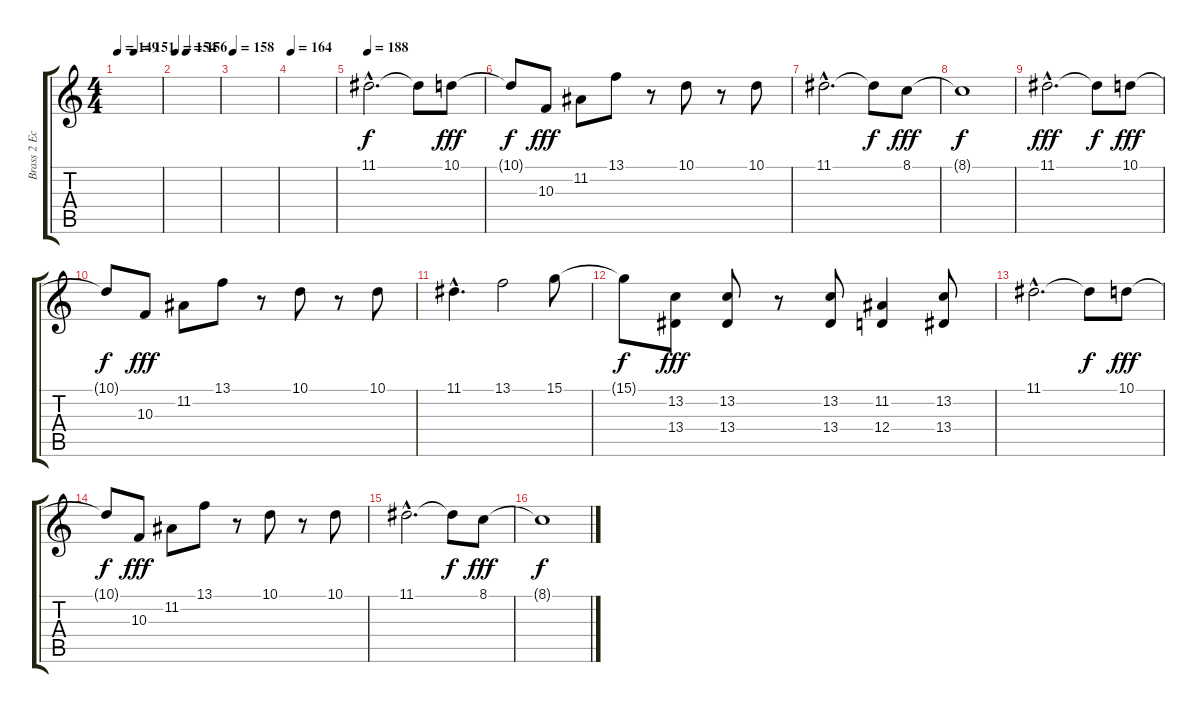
\track ("Brass 2 Echo" "Brass 2 Ec") {instrument brasssection}
\staff {score tabs}
\tuning (E4 B3 G3 D3 A2 E2) {hide}
\ts (4 4)
\tempo 149
\tempo (151 0.375)
\clef g2
\ks c
|
\tempo 154
\tempo (156 0.25)
|
\tempo 158
|
\tempo 164
|
\tempo 188
11.1{hac}.2{d} 11.1{t}.8{dy f} 10.1.8{dy fff} |
10.1{t}.8{dy f} 10.3.8{dy fff} 11.2.8 13.1.8 r.8 10.1.8 r.8 10.1.8 |
11.1{hac}.2{d} 11.1{t}.8{dy f} 8.1.8{dy fff} |
8.1{t}.1{dy f} |
11.1{hac}.2{d dy fff} 11.1{t}.8{dy f} 10.1.8{dy fff} |
10.1{t}.8{dy f} 10.3.8{dy fff} 11.2.8 13.1.8 r.8 10.1.8 r.8 10.1.8 |
11.1{hac}.4{d} 13.1.2 15.1.8 |
15.1{t}.8{dy f} (13.2 13.4).8{dy fff} (13.2 13.4).8 r.8 (13.2 13.4).8 (11.2 12.4).4 (13.2 13.4).8 |
11.1{hac}.2{d} 11.1{t}.8{dy f} 10.1.8{dy fff} |
10.1{t}.8{dy f} 10.3.8{dy fff} 11.2.8 13.1.8 r.8 10.1.8 r.8 10.1.8 |
11.1{hac}.2{d} 11.1{t}.8{dy f} 8.1.8{dy fff} |
8.1{t}.1{dy f}
